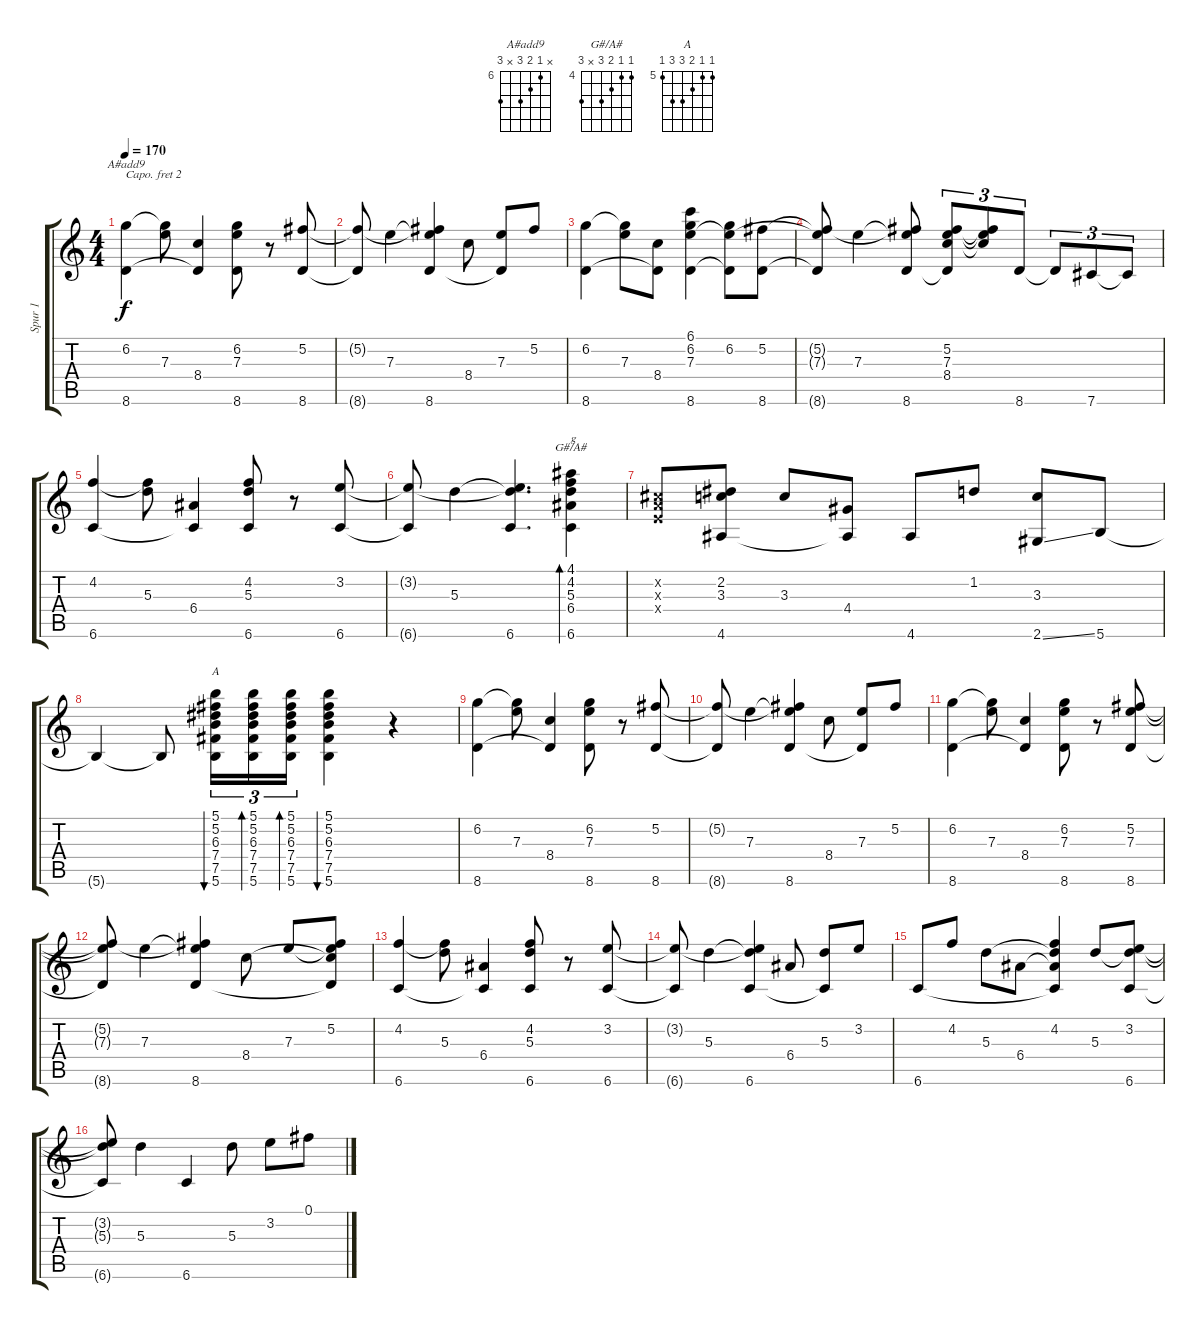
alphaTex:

\track ("Spur 1" "Spur 1") {instrument acousticguitarnylon}
\staff {score tabs}
\capo 2
\tuning (E4 B3 G3 D3 A2 E2) {hide}
\chord ("A#add9" x 6 7 8 x 8) {firstfret 6}
\chord ("G#/A#" 4 4 5 6 x 6) {firstfret 4}
\chord ("A" 5 5 6 7 7 5) {firstfret 5}
\ts (4 4)
\tempo 170
\clef g2
\ks c
(6.2 8.6).4{ch "A#add9" dy f} (6.2{t} 7.3).8 (8.4 8.6{t}).4 (6.2 7.3 8.6).8 r.8 (5.2 8.6).8 |
(5.2{t} 8.6{t}).8 7.3.4 (5.2{t} 7.3{t} 8.6).4 8.4.8 (7.3 8.6{t}).8 5.2.8 |
(6.2 8.6).4 (6.2{t} 7.3).8 (8.4 8.6{t}).8 (6.1 6.2 7.3 8.6).4 (6.2 7.3{t} 8.6{t}).8 (5.2 8.6).8 |
(5.2{t} 7.3{t} 8.6{t}).8 7.3.4 (5.2{t} 7.3{t} 8.6).8 (5.2 7.3 8.4 8.6{t}).8{tu (3 2)} (5.2{t} 7.3{t} 8.4{t}).8{tu (3 2)} 8.6.8{tu (3 2)} 8.6{t}.8{tu (3 2)} 7.6.8{tu (3 2)} 7.6{t}.8{tu (3 2)} |
(4.2 6.6).4 (4.2{t} 5.3).8 (6.4 6.6{t}).4 (4.2 5.3 6.6).8 r.8 (3.2 6.6).8 |
(3.2{t} 6.6{t}).8 5.3.4 (3.2{t} 5.3{t} 6.6).4{d} (4.1 4.2 5.3 6.4 6.6).4{bd 30 ch "G#/A#" txt "g"} |
(0.2{x} 0.3{x} 0.4{x}).8 (2.2 3.3 4.6).8 3.3.8 (4.4 4.6{t}).8 4.6.8 1.2.8 (3.3 2.6{ss}).8 5.6.8 |
5.6{t}.4 5.6{t}.8 (5.1 5.2 6.3 7.4 7.5 5.6).16{tu (3 2) bu 30 ch "A"} (5.1 5.2 6.3 7.4 7.5 5.6).16{tu (3 2) bd 30} (5.1 5.2 6.3 7.4 7.5 5.6).16{tu (3 2) bd 30} (5.1 5.2 6.3 7.4 7.5 5.6).4{bu 30} r.4 |
(6.2 8.6).4 (6.2{t} 7.3).8 (8.4 8.6{t}).4 (6.2 7.3 8.6).8 r.8 (5.2 8.6).8 |
(5.2{t} 8.6{t}).8 7.3.4 (5.2{t} 7.3{t} 8.6).4 8.4.8 (7.3 8.6{t}).8 5.2.8 |
(6.2 8.6).4 (6.2{t} 7.3).8 (8.4 8.6{t}).4 (6.2 7.3 8.6).8 r.8 (5.2 7.3 8.6).8 |
(5.2{t} 7.3{t} 8.6{t}).8 7.3.4 (5.2{t} 7.3{t} 8.6).4 8.4.8 7.3.8 (5.2 7.3{t} 8.4{t} 8.6{t}).8 |
(4.2 6.6).4 (4.2{t} 5.3).8 (6.4 6.6{t}).4 (4.2 5.3 6.6).8 r.8 (3.2 6.6).8 |
(3.2{t} 6.6{t}).8 5.3.4 (3.2{t} 5.3{t} 6.6).4 6.4.8 (5.3 6.6{t}).8 3.2.8 |
6.6.8 4.2.8 5.3.8 6.4.8 (4.2 5.3{t} 6.4{t} 6.6{t}).4 5.3.8 (3.2 5.3{t} 6.6).8 |
(3.2{t} 5.3{t} 6.6{t}).8 5.3.4 6.6.4 5.3.8 3.2.8 0.1.8
